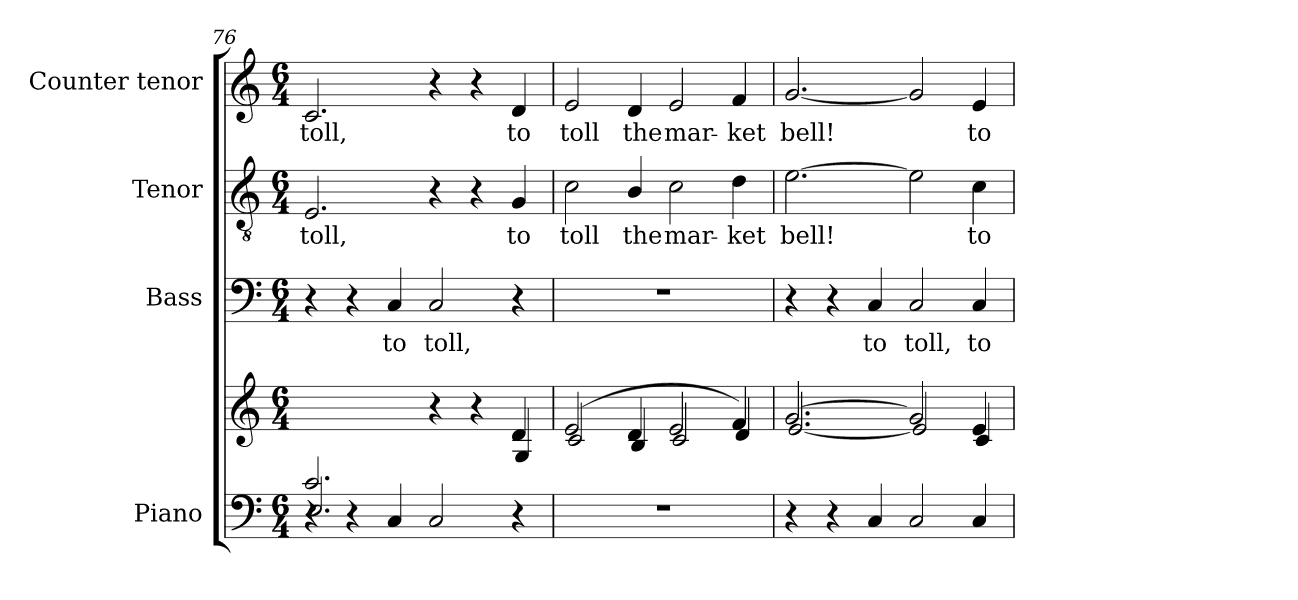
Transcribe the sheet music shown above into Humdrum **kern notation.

**kern	**kern	**kern	**text	**kern	**text	**kern	**text
*part4	*part4	*part3	*part3	*part2	*part2	*part1	*part1
*staff5	*staff4	*staff3	*staff3	*staff2	*staff2	*staff1	*staff1
*I"Piano	*	*I"Bass	*	*I"Tenor	*	*I"Counter tenor	*
*	*	*I'B.	*	*I'T.	*	*	*
*clefF4	*clefG2	*clefF4	*	*clefGv2	*	*clefG2	*
*	*	*	*	*ITrd7c12	*	*	*
*k[]	*k[]	*k[]	*	*k[]	*	*k[]	*
*C:	*C:	*C:	*	*C:	*	*C:	*
*M6/4	*M6/4	*M6/4	*	*M6/4	*	*M6/4	*
=76	=76	=76	=76	=76	=76	=76	=76
*^	*^	*	*	*	*	*	*
*	*^	*	*	*	*	*	*	*	*
!	!	!	!	!	!	!	!	!LO:LY:b:color=#000000	!	!
!	!	!	!	!	!	!	!	!	!	!LO:LY:b:color=#000000
2.ci/	2.Ei/	4r	2.ryy	2.ryy	4r	.	2.EEi/	toll,	2.ci/	toll,
.	.	4r	.	.	4r	.	.	.	.	.
!	!	!	!	!	!	!LO:LY:b:color=#000000	!	!	!	!
.	.	4Ci/	.	.	4Ci/	to	.	.	.	.
!	!	!	!	!	!	!LO:LY:b:color=#000000	!	!	!	!
2.ryy	2.ryy	2Ci/	4r	4ryy	2Ci/	toll,	4r	.	4r	.
.	.	.	4r	4ryy	.	.	4r	.	4r	.
!	!	!	!	!	!	!	!	!LO:LY:b:color=#000000	!	!
!	!	!	!	!	!	!	!	!	!	!LO:LY:b:color=#000000
.	.	4r	4di/	4Gi/	4r	.	4GGi/	to	4di/	to
=77	=77	=77	=77	=77	=77	=77	=77	=77	=77	=77
!LO:N:vis=1	!	!	!	!	!LO:N:vis=1	!	!	!	!	!
*v	*v	*v	*	*	*	*	*	*	*	*
*^	*	*	*	*	*	*	*	*
*	*^	*	*	*	*	*	*	*	*
!	!	!	!	!	!	!	!	!LO:LY:b:color=#000000	!	!
*v	*v	*v	*	*	*	*	*	*	*	*
*^	*	*	*	*	*	*	*	*
*	*^	*	*	*	*	*	*	*	*
!	!	!	!	!	!	!	!	!	!	!LO:LY:b:color=#000000
*v	*v	*v	*	*	*	*	*	*	*	*
1.r	(2ei/	2ci/	1.r	.	2Ci\	toll	2ei/	toll
!	!	!	!	!	!	!LO:LY:b:color=#000000	!	!
!	!	!	!	!	!	!	!	!LO:LY:b:color=#000000
.	4di/	4Bi/	.	.	4BBi/	the	4di/	the
!	!	!	!	!	!	!LO:LY:b:color=#000000	!	!
!	!	!	!	!	!	!	!	!LO:LY:b:color=#000000
.	2ei/	2ci/	.	.	2Ci\	mar-	2ei/	mar-
!	!	!	!	!	!	!LO:LY:b:color=#000000	!	!
!	!	!	!	!	!	!	!	!LO:LY:b:color=#000000
.	4fi/)	4di/	.	.	4Di\	-ket	4fi/	-ket
=78	=78	=78	=78	=78	=78	=78	=78	=78
!	!	!	!	!	!	!LO:LY:b:color=#000000	!	!
!	!	!	!	!	!	!	!	!LO:LY:b:color=#000000
4r	[2.gi/	[2.ei/	4r	.	[2.Ei\	bell!	[2.gi/	bell!
4r	.	.	4r	.	.	.	.	.
!	!	!	!	!LO:LY:b:color=#000000	!	!	!	!
4Ci/	.	.	4Ci/	to	.	.	.	.
!	!	!	!	!LO:LY:b:color=#000000	!	!	!	!
2Ci/	2gi/]	2ei/]	2Ci/	toll,	2Ei\]	.	2gi/]	.
!	!	!	!	!LO:LY:b:color=#000000	!	!	!	!
!	!	!	!	!	!	!LO:LY:b:color=#000000	!	!
!	!	!	!	!	!	!	!	!LO:LY:b:color=#000000
4Ci/	4ei/	4ci/	4Ci/	to	4Ci\	to	4ei/	to
*	*v	*v	*	*	*	*	*	*
=	=	=	=	=	=	=	=
*-	*-	*-	*-	*-	*-	*-	*-
